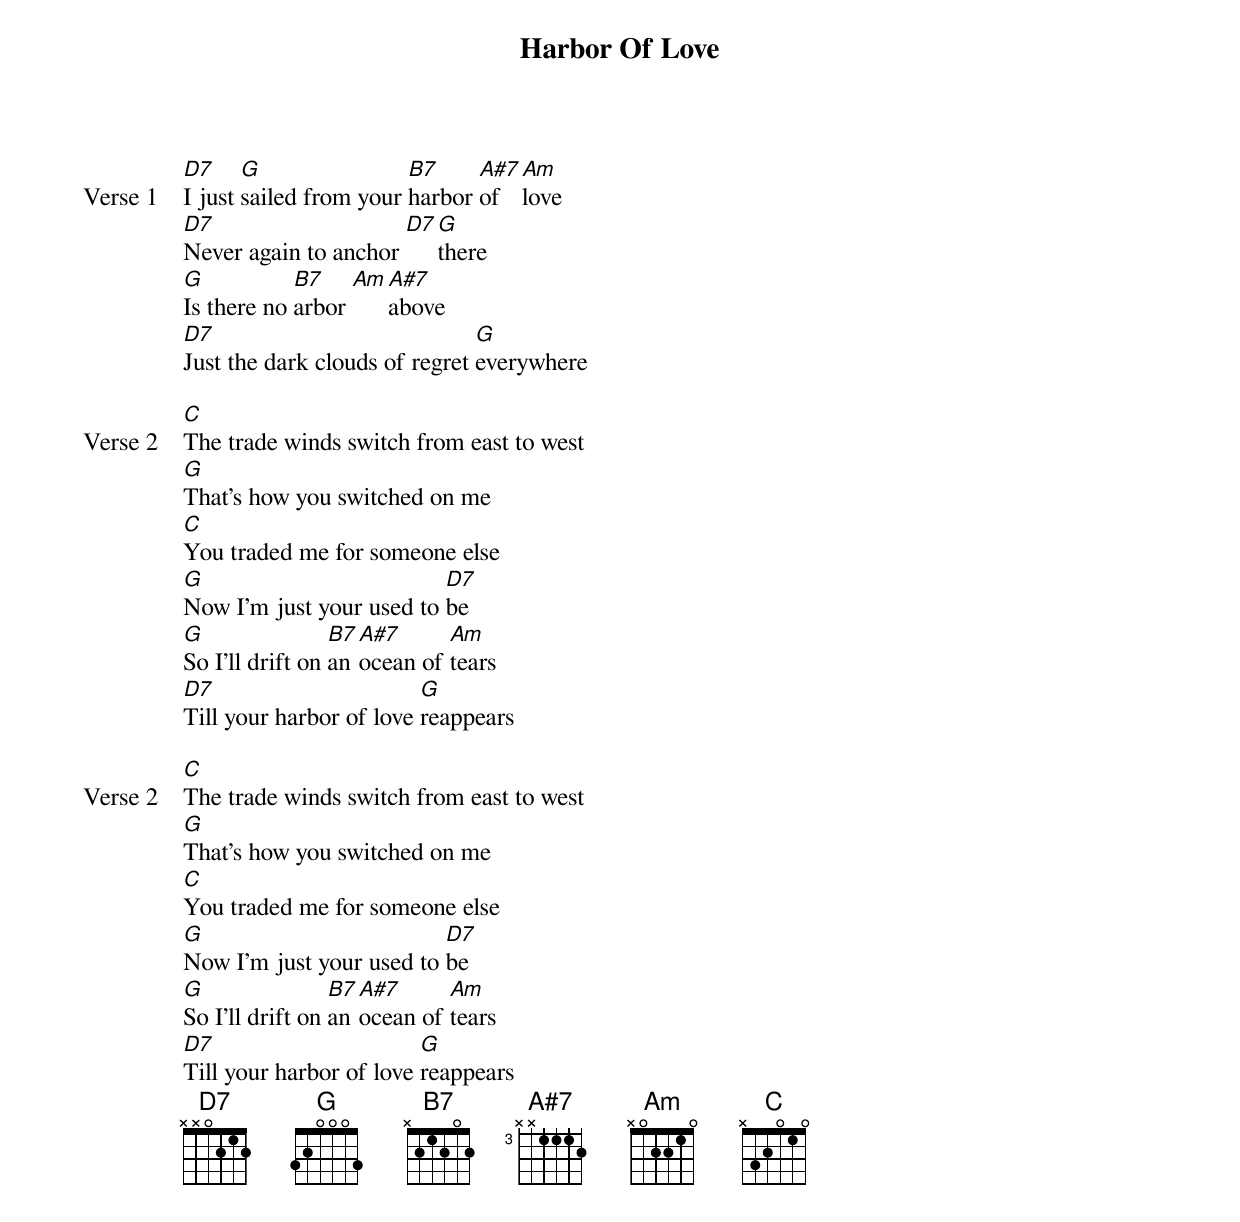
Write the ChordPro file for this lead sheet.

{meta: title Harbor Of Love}
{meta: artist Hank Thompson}
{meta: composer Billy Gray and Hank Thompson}

{start_of_verse: Verse 1}
[D7]I just [G]sailed from your [B7]harbor [A#7]of [Am]love
[D7]Never again to anchor [D7][G]there
[G]Is there no [B7]arbor [Am][A#7]above
[D7]Just the dark clouds of regret [G]everywhere
{end_of_verse}

{start_of_verse: Verse 2}
[C]The trade winds switch from east to west
[G]That’s how you switched on me
[C]You traded me for someone else
[G]Now I’m just your used to [D7]be
[G]So I’ll drift on [B7]an [A#7]ocean of [Am]tears
[D7]Till your harbor of love [G]reappears
{end_of_verse}

{start_of_verse: Verse 2}
[C]The trade winds switch from east to west
[G]That’s how you switched on me
[C]You traded me for someone else
[G]Now I’m just your used to [D7]be
[G]So I’ll drift on [B7]an [A#7]ocean of [Am]tears
[D7]Till your harbor of love [G]reappears
{end_of_verse}
